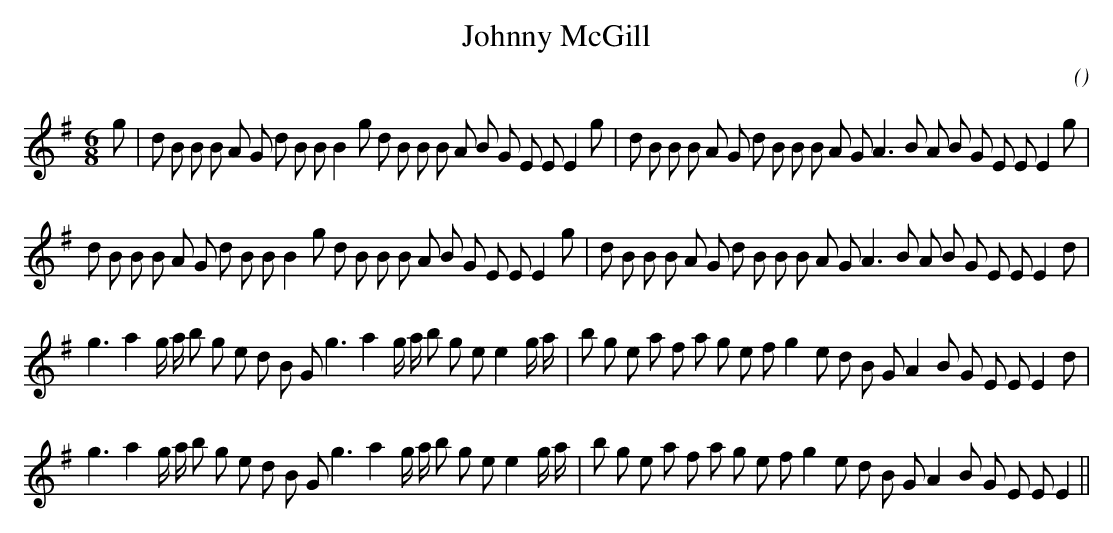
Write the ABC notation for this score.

X:1
T: Johnny McGill
C:
O:
M:6/8
K:G
K:G
M:6/8
L:1/16
g2 |d2 B2 B2 B2 A2 G2 d2 B2 B2 B4 g2 d2 B2 B2 B2 A2 B2 G2 E2 E2 E4 g2 |d2 B2 B2 B2 A2 G2 d2 B2 B2 B2 A2 G2 A6 B2 A2 B2 G2 E2 E2 E4 g2 |
d2 B2 B2 B2 A2 G2 d2 B2 B2 B4 g2 d2 B2 B2 B2 A2 B2 G2 E2 E2 E4 g2 |d2 B2 B2 B2 A2 G2 d2 B2 B2 B2 A2 G2 A6 B2 A2 B2 G2 E2 E2 E4 d2 |
g6 a4 g a b2 g2 e2 d2 B2 G2 g6 a4 g a b2 g2 e2 e4 g a |b2 g2 e2 a2 f2 a2 g2 e2 f2 g4 e2 d2 B2 G2 A4 B2 G2 E2 E2 E4 d2 |
g6 a4 g a b2 g2 e2 d2 B2 G2 g6 a4 g a b2 g2 e2 e4 g a |b2 g2 e2 a2 f2 a2 g2 e2 f2 g4 e2 d2 B2 G2 A4 B2 G2 E2 E2 E4 ||
